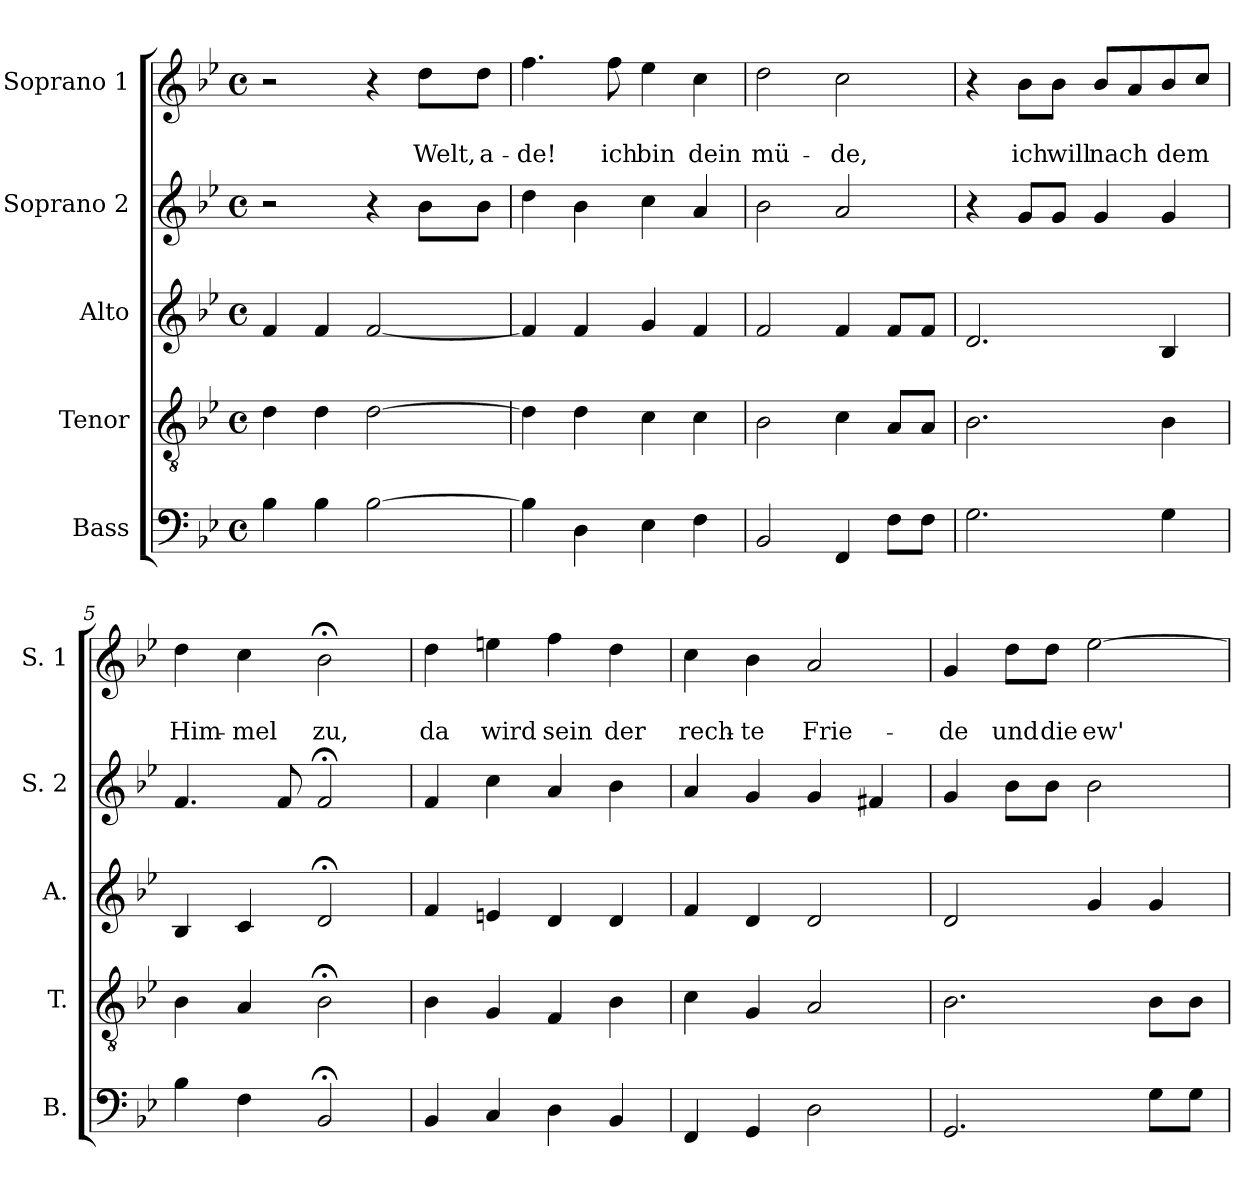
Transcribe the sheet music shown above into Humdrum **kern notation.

**kern	**kern	**kern	**kern	**kern	**text	**text
*part5	*part4	*part3	*part2	*part1	*part1	*part1
*staff5	*staff4	*staff3	*staff2	*staff1	*staff1	*staff1
*I"Bass	*I"Tenor	*I"Alto	*I"Soprano 2	*I"Soprano 1	*	*
*I'B.	*I'T.	*I'A.	*I'S. 2	*I'S. 1	*	*
*clefF4	*clefGv2	*clefG2	*clefG2	*clefG2	*	*
*k[b-e-]	*k[b-e-]	*k[b-e-]	*k[b-e-]	*k[b-e-]	*	*
*B-:	*B-:	*B-:	*B-:	*B-:	*	*
*M4/4	*M4/4	*M4/4	*M4/4	*M4/4	*	*
*met(c)	*met(c)	*met(c)	*met(c)	*met(c)	*	*
=1	=1	=1	=1	=1	=1	=1
4B-\	4d\	4f/	2r	2r	.	.
4B-\	4d\	4f/	.	.	.	.
[2B-\	[2d\	[2f/	4r	4r	.	.
.	.	.	8b-\L	8dd\L	.	Welt,
.	.	.	8b-\J	8dd\J	.	a-
=2	=2	=2	=2	=2	=2	=2
4B-\]	4d\]	4f/]	4dd\	4.ff\	.	-de!
4D\	4d\	4f/	4b-\	.	.	.
.	.	.	.	8ff\	.	ich
4E-\	4c\	4g/	4cc\	4ee-\	.	bin
4F\	4c\	4f/	4a/	4cc\	.	dein
=3	=3	=3	=3	=3	=3	=3
2BB-/	2B-\	2f/	2b-\	2dd\	.	mü-
4FF/	4c\	4f/	2a/	2cc\	.	-de,
8F\L	8A/L	8f/L	.	.	.	.
8F\J	8A/J	8f/J	.	.	.	.
=4	=4	=4	=4	=4	=4	=4
2.G\	2.B-\	2.d/	4r	4r	.	.
.	.	.	8g/L	8b-\L	.	ich
.	.	.	8g/J	8b-\J	.	will
.	.	.	4g/	8b-/L	.	nach
.	.	.	.	8a/	.	.
4G\	4B-\	4B-/	4g/	8b-/	.	dem
.	.	.	.	8cc/J	.	.
=5	=5	=5	=5	=5	=5	=5
4B-\	4B-\	4B-/	4.f/	4dd\	.	Him-
4F\	4A/	4c/	.	4cc\	.	-mel
.	.	.	8f/	.	.	.
2BB-;</	2B-;<\	2d;</	2f;</	2b-;<\	.	zu,
!!LO:PB:g=z
=6	=6	=6	=6	=6	=6	=6
4BB-/	4B-\	4f/	4f/	4dd\	.	da
4C/	4G/	4en/	4cc\	4een\	.	wird
4D\	4F/	4d/	4a/	4ff\	.	sein
4BB-/	4B-\	4d/	4b-\	4dd\	.	der
=7	=7	=7	=7	=7	=7	=7
4FF/	4c\	4f/	4a/	4cc\	.	rech-
4GG/	4G/	4d/	4g/	4b-\	.	-te
2D\	2A/	2d/	4g/	2a/	.	Frie-
.	.	.	4f#X/	.	.	.
=8	=8	=8	=8	=8	=8	=8
2.GG/	2.B-\	2d/	4g/	4g/	.	-de
.	.	.	8b-\L	8dd\L	.	und
.	.	.	8b-\J	8dd\J	.	die
.	.	4g/	2b-\	[2ee-\	.	ew'-
8G\L	8B-\L	4g/	.	.	.	.
8G\J	8B-\J	.	.	.	.	.
=	=	=	=	=	=	=
*-	*-	*-	*-	*-	*-	*-
